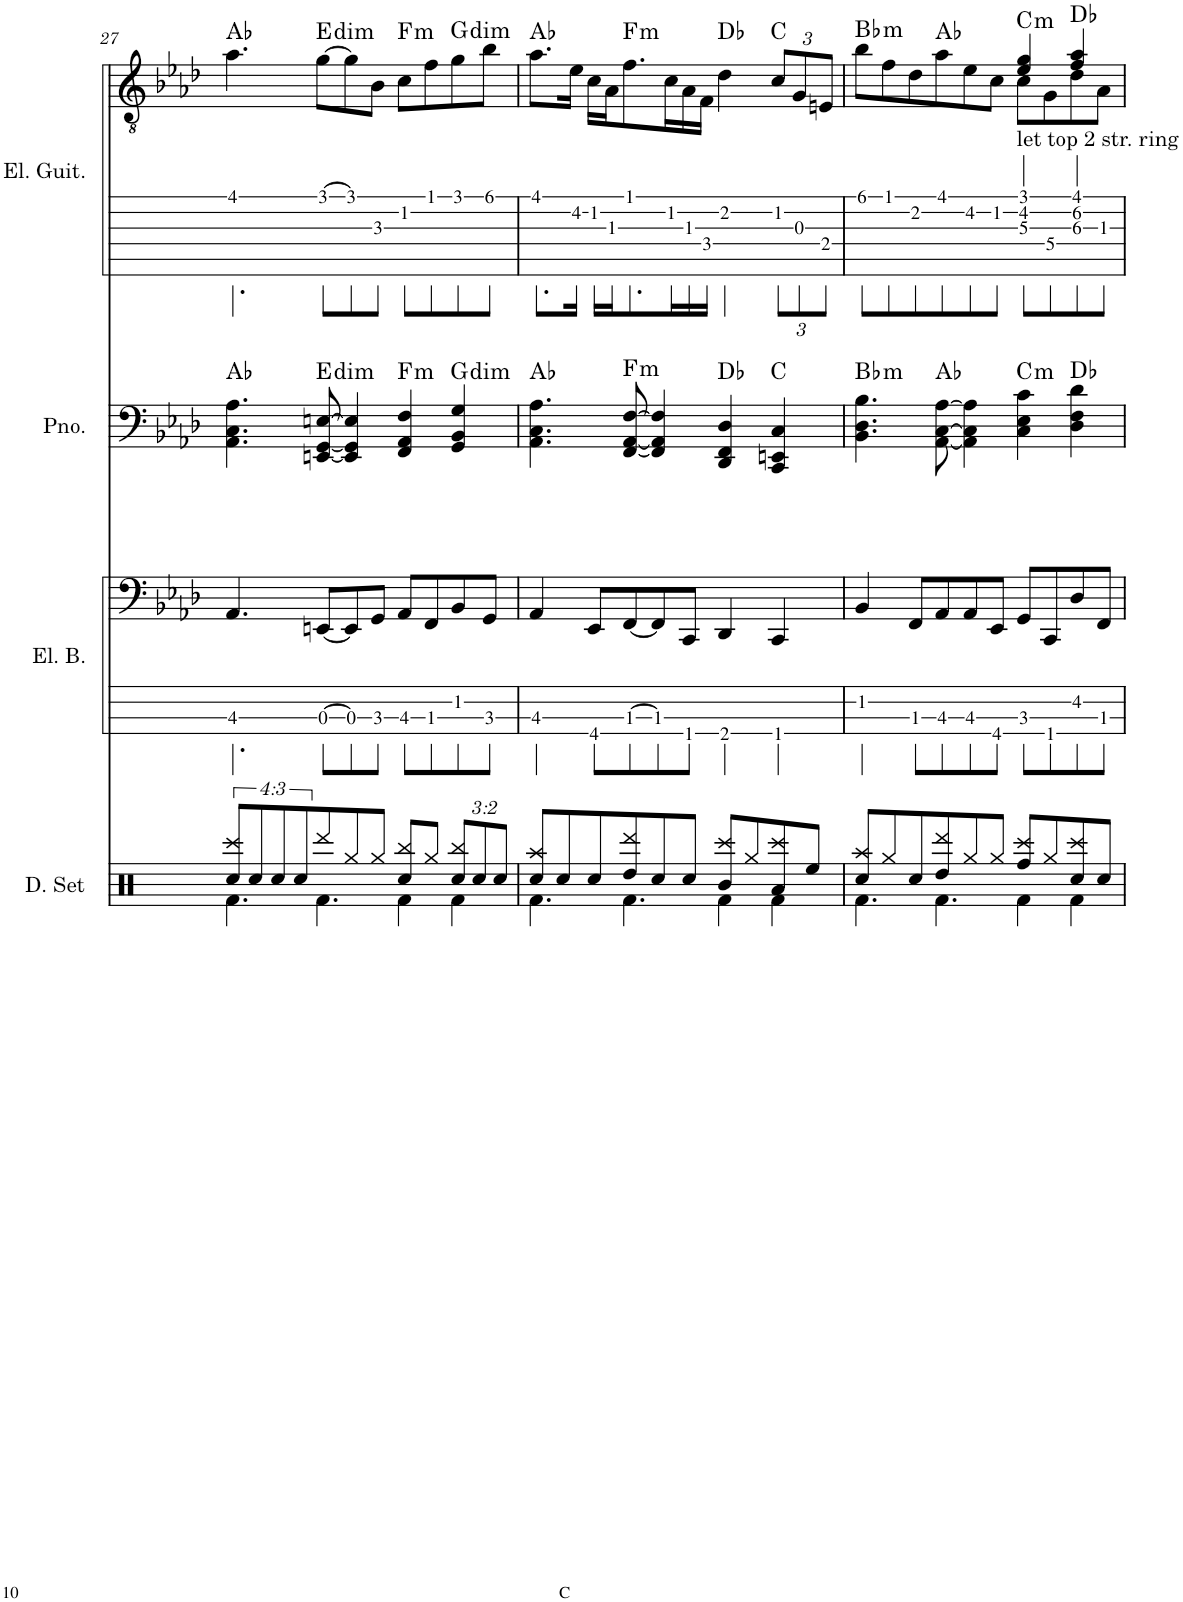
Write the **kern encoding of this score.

**kern	**kern	**kern	**harte	**kern	**kern	**kern	**harte
*part4	*part4	*part3	*part3	*part2	*part1	*part1	*part1
*staff6	*staff5	*staff4	*	*staff3	*staff2	*staff1	*
*I"Electric Bass	*	*I"Piano	*	*I"Piano	*I"Electric Guitar	*	*
*I'El. B.	*	*I'Pno.	*	*I'Pno.	*I'El. Guit.	*	*
!!LO:PB:g=z
*	*clefF4	*clefG2	*	*clefF4	*	*clefGv2	*
*Trd7c12	*Trd7c12	*	*	*	*	*	*
*k[b-e-a-d-]	*k[b-e-a-d-]	*k[b-e-a-d-]	*	*k[b-e-a-d-]	*k[b-e-a-d-]	*k[b-e-a-d-]	*
*M5/4	*M5/4	*M5/4	*	*M5/4	*M5/4	*M5/4	*
=27	=27	=27	=27	=27	=27	=27	=27
4.AA-\	4.AA-/	4.AA- 4.C 4.A-	Ab:maj	4.AA-\ 4.C\ 4.A-\	4.a-\	4.a-\	Ab:maj
!	!	!	!LO:H:kt=dim	!	!	!	!LO:H:kt=dim
[8EE\L	[8EEn/L	[8EEn [8GG [8En	E:dim	[8EEn/ [8GG/ [8En/	[8g\L	[8g\L	E:dim
8EE\]	8EE/]	4EE] 4GG] 4E]	.	4EE/] 4GG/] 4E/]	8g\]	8g\]	.
8GG\J	8GG/J	.	.	.	8B-\J	8B-\J	.
!	!	!	!LO:H:kt=m	!	!	!	!LO:H:kt=m
8AA-\L	8AA-/L	4FF 4AA- 4F	F:min	4FF/ 4AA-/ 4F/	8c\L	8c\L	F:min
8FF\	8FF/	.	.	.	8f\	8f\	.
!	!	!	!LO:H:kt=dim	!	!	!	!LO:H:kt=dim
8BB-\	8BB-/	4GG 4BB- 4G	G:dim	4GG/ 4BB-/ 4G/	8g\	8g\	G:dim
8GG\J	8GG/J	.	.	.	8b-\J	8b-\J	.
=28	=28	=28	=28	=28	=28	=28	=28
4AA-\	4AA-/	4.AA- 4.C 4.A-	Ab:maj	4.AA-\ 4.C\ 4.A-\	8.a-\L	8.a-\L	Ab:maj
.	.	.	.	.	16e-\Jk	16e-\Jk	.
8EE-\L	8EE-/L	.	.	.	16c\LL	16c\LL	.
.	.	.	.	.	16A-\J	16A-\J	.
!	!	!	!LO:H:kt=m	!	!	!	!LO:H:kt=m
[8FF\	[8FF/	[8FF [8AA- [8F	F:min	[8FF/ [8AA-/ [8F/	8.f\	8.f\	F:min
8FF\]	8FF/]	4FF] 4AA-] 4F]	.	4FF/] 4AA-/] 4F/]	.	.	.
.	.	.	.	.	16c\L	16c\L	.
8CC\J	8CC/J	.	.	.	16A-\	16A-\	.
.	.	.	.	.	16F\JJ	16F\JJ	.
4DD-\	4DD-/	4DD- 4FF 4D-	Db:maj	4DD-/ 4FF/ 4D-/	4d-\	4d-\	Db:maj
*	*	*	*	*	*Xbrackettup	*Xbrackettup	*
4CC\	4CC/	4CC 4EEn 4C	C:maj	4CC/ 4EEn/ 4C/	12c\L	12c/L	C:maj
.	.	.	.	.	12G\	12G/	.
.	.	.	.	.	12En\J	12En/J	.
=29	=29	=29	=29	=29	=29	=29	=29
*	*	*	*	*	*^	*^	*
!	!	!	!LO:H:kt=m	!	!	!	!	!	!LO:H:kt=m
4BB-\	4BB-/	4.BB- 4.D- 4.B-	Bb:min	4.BB-\ 4.D-\ 4.B-\	2.ryy	8b-\L	2.ryy	8b-\L	Bb:min
.	.	.	.	.	.	8f\	.	8f\	.
8FF\L	8FF/L	.	.	.	.	8d-\	.	8d-\	.
8AA-\	8AA-/	[8AA- [8C [8A-	Ab:maj	[8AA-\ [8C\ [8A-\	.	8a-\	.	8a-\	Ab:maj
8AA-\	8AA-/	4AA-] 4C] 4A-]	.	4AA-\] 4C\] 4A-\]	.	8e-\	.	8e-\	.
8EE-\J	8EE-/J	.	.	.	.	8c\J	.	8c\J	.
!	!	!	!LO:H:kt=m	!	!	!	!LO:TX:b:t=let top 2 str. ring	!	!LO:H:kt=m
8GG\L	8GG/L	4C 4E- 4c	C:min	4C\ 4E-\ 4c\	4e-/ 4g/	8c\L	4e-/ 4g/	8c\L	C:min
8CC\	8CC/	.	.	.	.	8G\	.	8G\	.
8D-\	8D-/	4D- 4F 4d-	Db:maj	4D-\ 4F\ 4d-\	4f/ 4a-/	8d-\	4f/ 4a-/	8d-\	Db:maj
8FF\J	8FF/J	.	.	.	.	8A-\J	.	8A-\J	.
*	*	*	*	*	*v	*v	*	*	*
*	*	*	*	*	*	*v	*v	*
=	=	=	=	=	=	=	=
*-	*-	*-	*-	*-	*-	*-	*-
